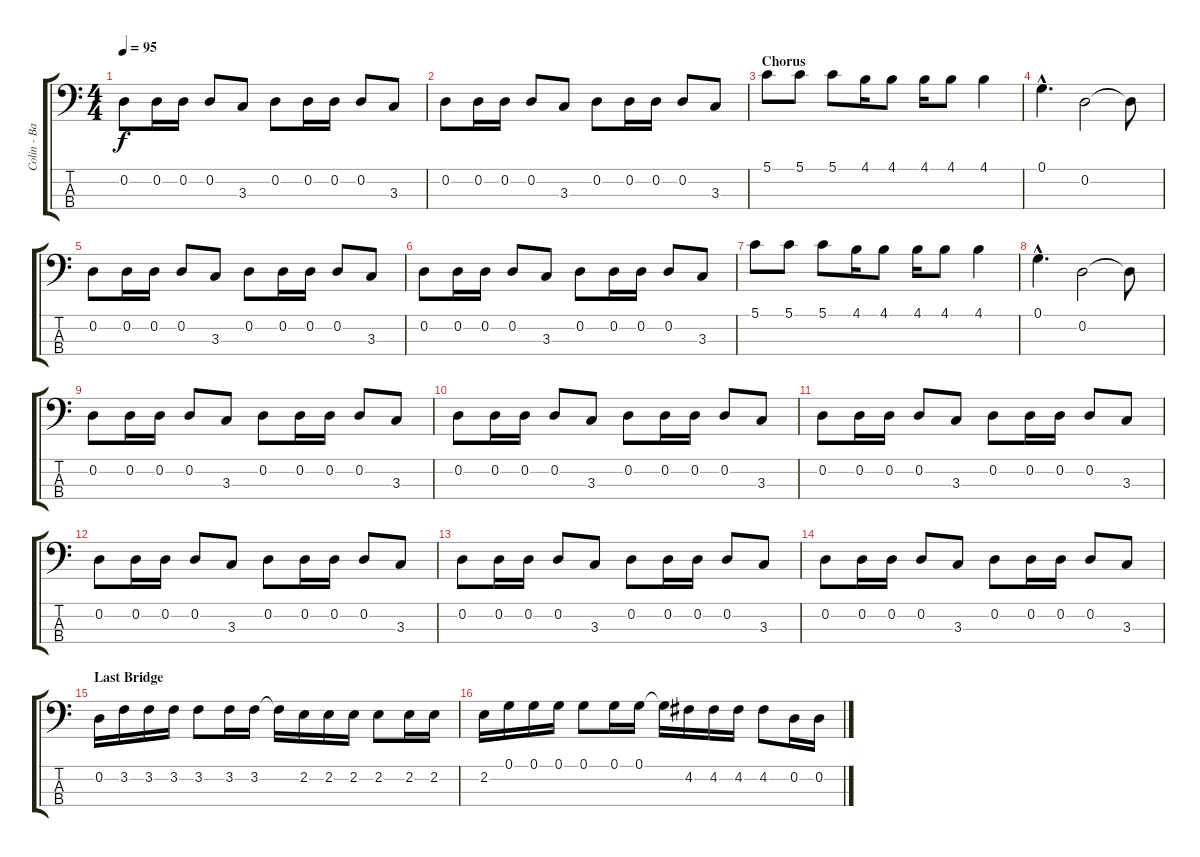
\track ("Colin - Bass" "Colin - Ba") {instrument electricbassfinger}
\staff {score tabs}
\tuning (G2 D2 A1 D1) {hide}
\ts (4 4)
\tempo 95
\clef f4
\ks c
0.2.8{dy f} 0.2.16 0.2.16 0.2.8 3.3.8 0.2.8 0.2.16 0.2.16 0.2.8 3.3.8 |
0.2.8 0.2.16 0.2.16 0.2.8 3.3.8 0.2.8 0.2.16 0.2.16 0.2.8 3.3.8 |
\section ("" "Chorus")
5.1.8 5.1.8 5.1.8 4.1.16 4.1.8 4.1.16 4.1.8 4.1.4 |
0.1{hac}.4{d} 0.2.2 0.2{t}.8 |
0.2.8 0.2.16 0.2.16 0.2.8 3.3.8 0.2.8 0.2.16 0.2.16 0.2.8 3.3.8 |
0.2.8 0.2.16 0.2.16 0.2.8 3.3.8 0.2.8 0.2.16 0.2.16 0.2.8 3.3.8 |
5.1.8 5.1.8 5.1.8 4.1.16 4.1.8 4.1.16 4.1.8 4.1.4 |
0.1{hac}.4{d} 0.2.2 0.2{t}.8 |
0.2.8 0.2.16 0.2.16 0.2.8 3.3.8 0.2.8 0.2.16 0.2.16 0.2.8 3.3.8 |
0.2.8 0.2.16 0.2.16 0.2.8 3.3.8 0.2.8 0.2.16 0.2.16 0.2.8 3.3.8 |
0.2.8 0.2.16 0.2.16 0.2.8 3.3.8 0.2.8 0.2.16 0.2.16 0.2.8 3.3.8 |
0.2.8 0.2.16 0.2.16 0.2.8 3.3.8 0.2.8 0.2.16 0.2.16 0.2.8 3.3.8 |
0.2.8 0.2.16 0.2.16 0.2.8 3.3.8 0.2.8 0.2.16 0.2.16 0.2.8 3.3.8 |
0.2.8 0.2.16 0.2.16 0.2.8 3.3.8 0.2.8 0.2.16 0.2.16 0.2.8 3.3.8 |
\section ("" "Last Bridge")
0.2.16 3.2.16 3.2.16 3.2.16 3.2.8 3.2.16 3.2.16 3.2{t}.16 2.2.16 2.2.16 2.2.16 2.2.8 2.2.16 2.2.16 |
2.2.16 0.1.16 0.1.16 0.1.16 0.1.8 0.1.16 0.1.16 0.1{t}.16 4.2.16 4.2.16 4.2.16 4.2.8 0.2.16 0.2.16
